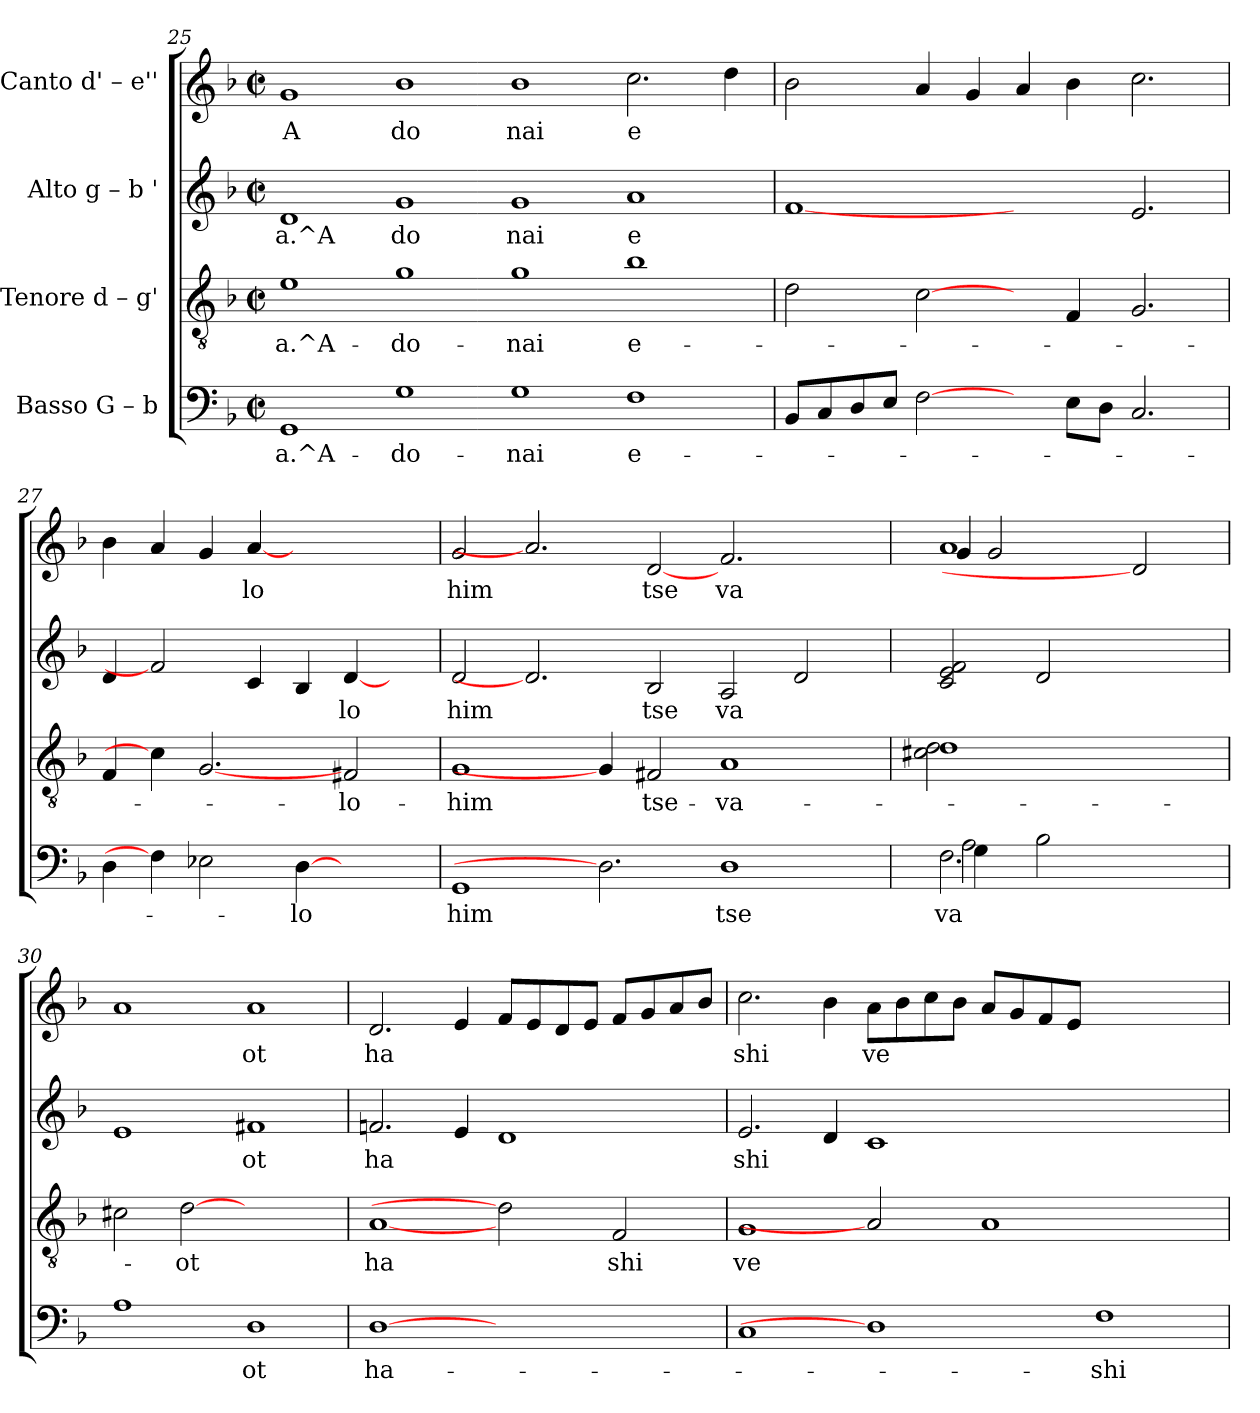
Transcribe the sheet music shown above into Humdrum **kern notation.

**kern	**text	**kern	**text	**kern	**text	**kern	**text
*part4	*part4	*part3	*part3	*part2	*part2	*part1	*part1
*staff4	*staff4	*staff3	*staff3	*staff2	*staff2	*staff1	*staff1
*I"Basso G – b	*	*I"Tenore d – g'	*	*I"Alto g – b '	*	*I"Canto d' – e''	*
*clefF4	*	*clefGv2	*	*clefG2	*	*clefG2	*
*k[b-]	*	*k[b-]	*	*k[b-]	*	*k[b-]	*
*F:	*	*F:	*	*F:	*	*F:	*
*M2/2	*	*M2/2	*	*M2/2	*	*M2/2	*
*met(c|)	*	*met(c|)	*	*met(c|)	*	*met(c|)	*
=25	=25	=25	=25	=25	=25	=25	=25
!	!LO:LY:b	!	!LO:LY:b	!	!LO:LY:b	!	!LO:LY:b
1GG	-a.^A-	1e	-a.^A-	1d	a.^A	1g	A
!	!LO:LY:b	!	!LO:LY:b	!	!LO:LY:b	!	!LO:LY:b
1G	-do-	1g	-do-	1g	do	1b-	do
!	!LO:LY:b	!	!LO:LY:b	!	!LO:LY:b	!	!LO:LY:b
1G	-nai	1g	-nai	1g	nai	1b-	nai
!	!LO:LY:b	!	!LO:LY:b	!	!LO:LY:b	!	!LO:LY:b
1F	e-	1b-	e-	1a	e	2.cc\	e
.	.	.	.	.	.	4dd\	.
!!LO:PB:g=z
=26	=26	=26	=26	=26	=26	=26	=26
8BB-/L	.	2d\	.	[1f	.	2b-\	.
8C/	.	.	.	.	.	.	.
8D/	.	.	.	.	.	.	.
8E/J	.	.	.	.	.	.	.
[2F\	.	[2c\	.	.	.	4a/	.
.	.	.	.	.	.	4g/	.
4ryy	.	4ryy	.	2ryy	.	4a/	.
8E\L	.	4F/	.	.	.	4b-\	.
8D\J	.	.	.	.	.	.	.
2.C/	.	2.G/	.	2.e/	.	2.cc\	.
=27	=27	=27	=27	=27	=27	=27	=27
4D\	.	4F/	.	4d/	.	4b-\	.
4F\]	.	4c\]	.	2f]	.	4a/	.
2E-X\	.	[2.G	.	.	.	4g/	.
!	!	!	!	!	!	!	!LO:LY:b
.	.	.	.	4c/	.	[4a	lo
!	!LO:LY:b	!	!	!	!	!	!
[4D	-lo	.	.	4B-/	.	2.ryy	.
!	!	!	!LO:LY:b	!	!LO:LY:b	!	!
2ryy	.	2F#X/	-lo-	[4d	lo	.	.
.	.	.	.	4ryy	.	.	.
=28	=28	=28	=28	=28	=28	=28	=28
!	!LO:LY:b	!	!LO:LY:b	!	!LO:LY:b	!	!LO:LY:b
1GG	him	1G	-him	2d/	him	2g/	him
.	.	.	.	2.d]	.	2.a]	.
2.D]	.	4G]	.	.	.	.	.
!	!	!	!LO:LY:b	!	!LO:LY:b	!	!LO:LY:b
.	.	2F#X/	tse-	2B-/	tse	[2d	tse
!	!LO:LY:b	!	!LO:LY:b	!	!LO:LY:b	!	!LO:LY:b
1D	tse	1A	-va-	2A/	va	2.f/	va
.	.	.	.	2d/	.	.	.
.	.	.	.	.	.	4ryy	.
=29	=29	=29	=29	=29	=29	=29	=29
*^	*	*	*	*	*	*	*
*	*^	*	*	*	*	*	*	*
!	!	!	!LO:LY:b	!	!	!	!	!	!
*	*	*	*	*^	*	*	*	*^	*
2.F\	2A\	4G\	va	1d	2c#X\ 2d\	.	2c/ 2e/ 2f/	.	1a	4g/	.
.	.	4ryy	.	.	.	.	.	.	.	2g/	.
.	2ryy	2B-\	.	.	2ryy	.	2d/	.	.	.	.
2ryy	.	.	.	.	.	.	.	.	.	2.ryy	.
.	2ryy	2ryy	.	2ryy	2ryy	.	2ryy	.	2d]	.	.
4ryy	.	.	.	.	.	.	.	.	.	.	.
*v	*v	*v	*	*	*	*	*	*	*v	*v	*
*	*	*v	*v	*	*	*	*	*
=30	=30	=30	=30	=30	=30	=30	=30
1A	.	2c#X\	.	1e	.	1a	.
!	!	!	!LO:LY:b	!	!	!	!
.	.	[2d	-ot	.	.	.	.
!	!LO:LY:b	!	!	!	!LO:LY:b	!	!LO:LY:b
1D	ot	1ryy	.	1f#X	ot	1a	ot
!!LO:LB:g=z
=31	=31	=31	=31	=31	=31	=31	=31
!	!LO:LY:b	!	!LO:LY:b	!	!LO:LY:b	!	!LO:LY:b
[1D	ha-	[1A	ha	2.fni/	ha	2.d/	ha
.	.	.	.	4e/	.	4e/	.
1ryy	.	2d]	.	1d	.	8f/L	.
.	.	.	.	.	.	8e/	.
.	.	.	.	.	.	8d/	.
.	.	.	.	.	.	8e/J	.
!	!	!	!LO:LY:b	!	!	!	!
.	.	2F/	shi	.	.	8f/L	.
.	.	.	.	.	.	8g/	.
.	.	.	.	.	.	8a/	.
.	.	.	.	.	.	8b-/J	.
=32	=32	=32	=32	=32	=32	=32	=32
!	!	!	!LO:LY:b	!	!LO:LY:b	!	!LO:LY:b
1C	.	1G	ve	2.e/	shi	2.cc\	shi
.	.	.	.	4d/	.	4b-\	.
!	!	!	!	!	!	!	!LO:LY:b
1D]	.	2A]	.	1c	.	8a\L	ve
.	.	.	.	.	.	8b-\	.
.	.	.	.	.	.	8cc\	.
.	.	.	.	.	.	8b-\J	.
.	.	1A	.	.	.	8a/L	.
.	.	.	.	.	.	8g/	.
.	.	.	.	.	.	8f/	.
.	.	.	.	.	.	8e/J	.
!	!LO:LY:b	!	!	!	!	!	!
1F	-shi-	.	.	1ryy	.	1ryy	.
.	.	2ryy	.	.	.	.	.
=	=	=	=	=	=	=	=
*-	*-	*-	*-	*-	*-	*-	*-
